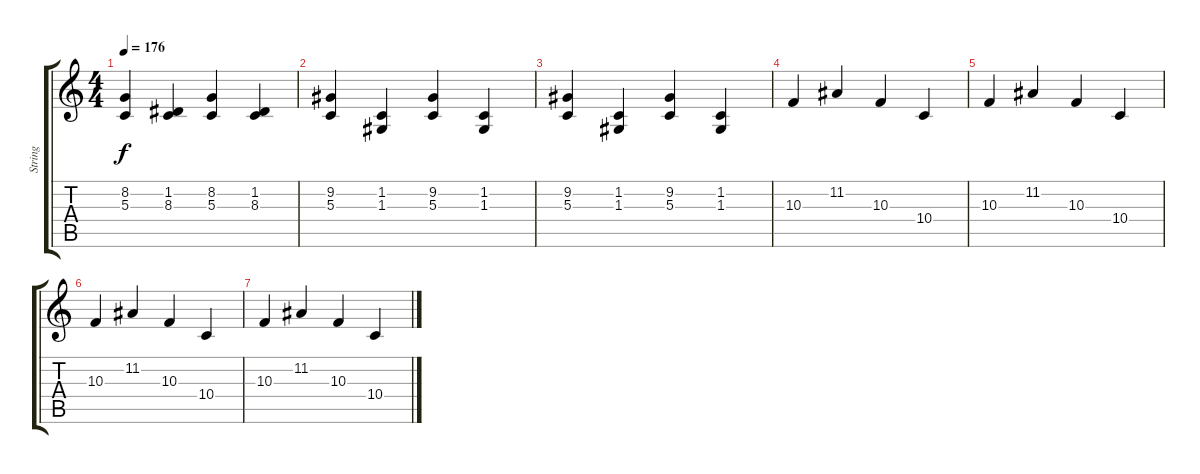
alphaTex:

\track ("String" "String") {instrument stringensemble1}
\staff {score tabs}
\tuning (E4 B3 G3 D3 A2 E2) {hide}
\ts (4 4)
\tempo 176
\clef g2
\ks c
(8.2 5.3).4{dy f} (1.2 8.3).4 (8.2 5.3).4 (1.2 8.3).4 |
(9.2 5.3).4 (1.2 1.3).4 (9.2 5.3).4 (1.2 1.3).4 |
(9.2 5.3).4 (1.2 1.3).4 (9.2 5.3).4 (1.2 1.3).4 |
10.3.4 11.2.4 10.3.4 10.4.4 |
10.3.4 11.2.4 10.3.4 10.4.4 |
10.3.4 11.2.4 10.3.4 10.4.4 |
10.3.4 11.2.4 10.3.4 10.4.4
